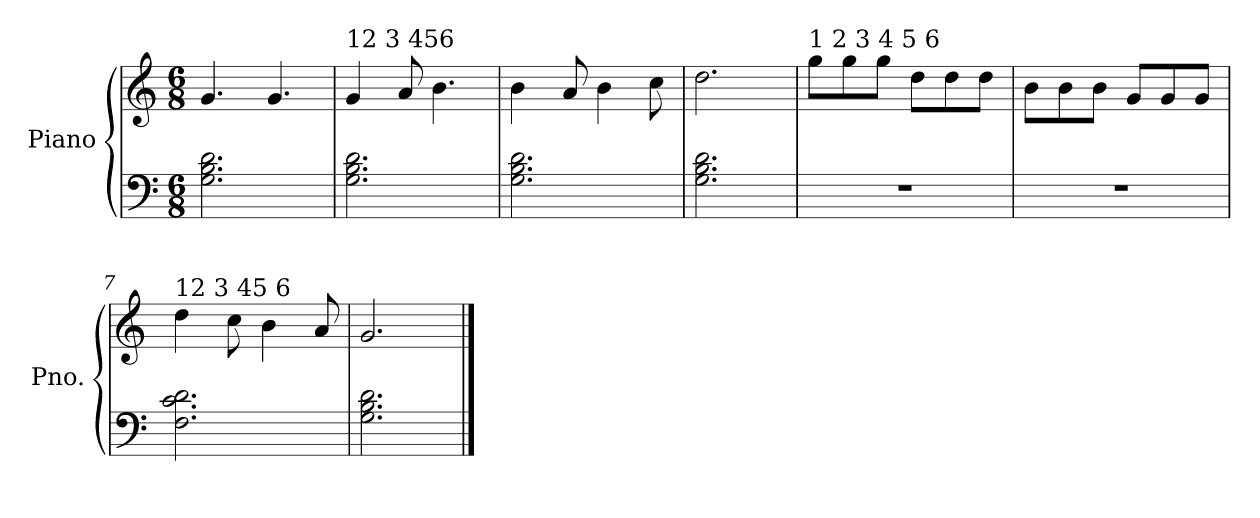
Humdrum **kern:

**kern	**kern
*part1	*part1
*staff2	*staff1
*I"Piano	*
*I'Pno.	*
*clefF4	*clefG2
*k[]	*k[]
*C:	*C:
*M6/8	*M6/8
=1	=1
2.G\ 2.B\ 2.d\	4.g/
.	4.g/
=2	=2
!	!LO:TX:a:t=12   3   456
2.G\ 2.B\ 2.d\	4g/
.	8a/
.	4.b\
=3	=3
2.G\ 2.B\ 2.d\	4b\
.	8a/
.	4b\
.	8cc\
=4	=4
2.G\ 2.B\ 2.d\	2.dd\
=5	=5
!	!LO:TX:a:t=1   2  3   4  5  6
2.r	8gg\L
.	8gg\
.	8gg\J
.	8dd\L
.	8dd\
.	8dd\J
=6	=6
2.r	8b\L
.	8b\
.	8b\J
.	8g/L
.	8g/
.	8g/J
=7	=7
!	!LO:TX:a:t=12   3  45  6
2.F\ 2.c\ 2.d\	4dd\
.	8cc\
.	4b\
.	8a/
=8	=8
2.G\ 2.B\ 2.d\	2.g/
==	==
*-	*-
